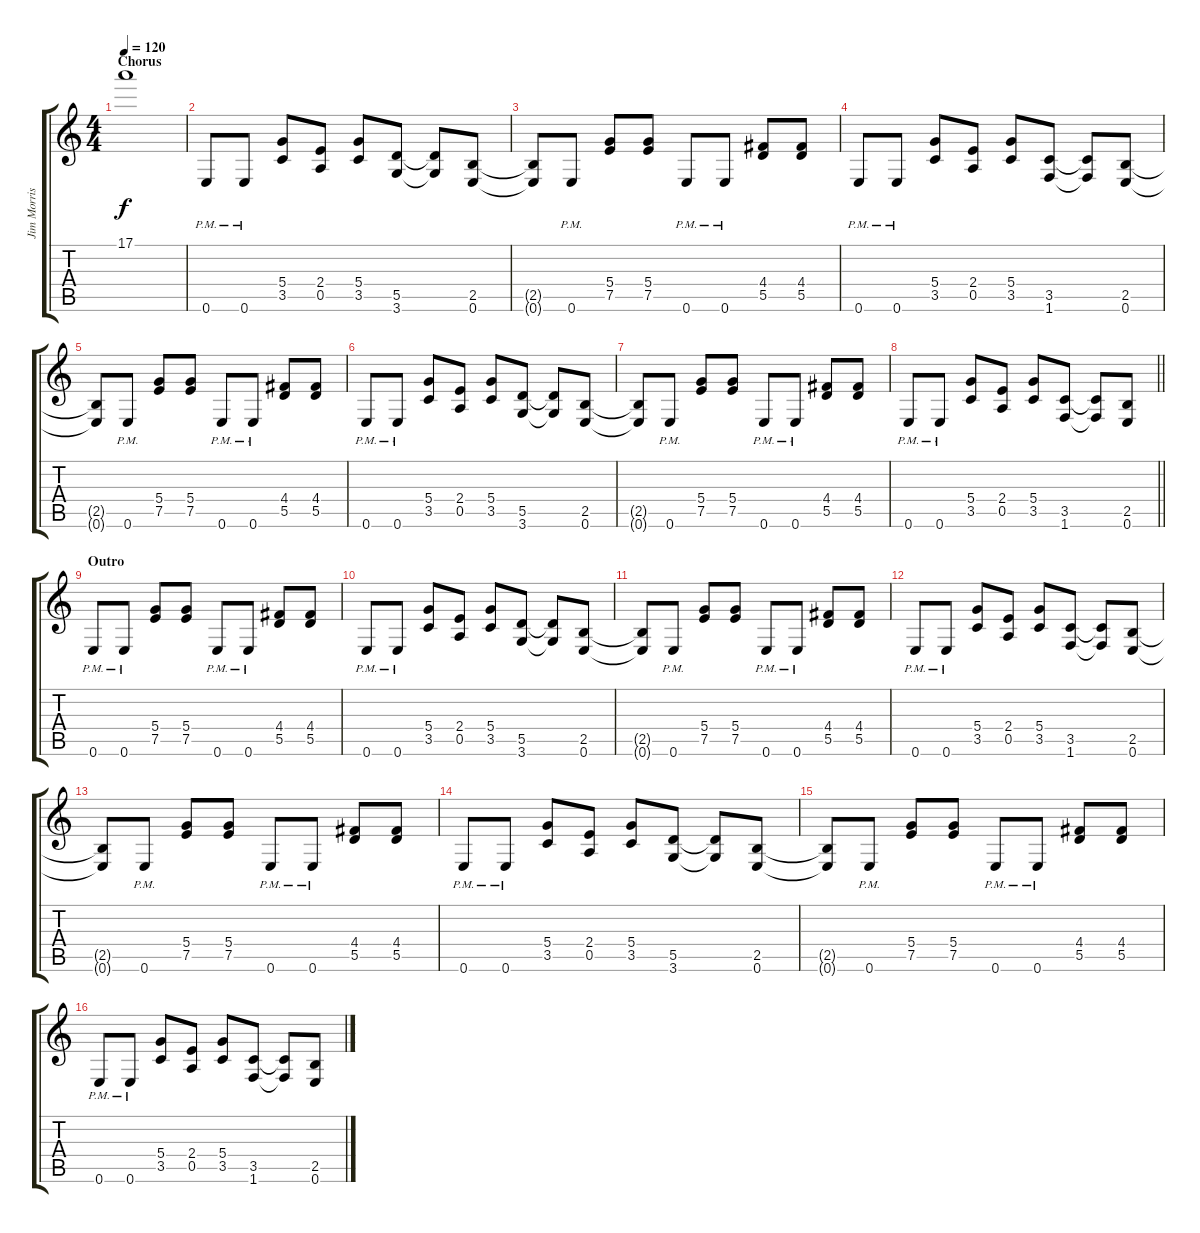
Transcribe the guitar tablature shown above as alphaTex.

\track ("Jim Morris" "Jim Morris") {instrument distortionguitar}
\staff {score tabs}
\tuning (E4 B3 G3 D3 A2 E2) {hide}
\ts (4 4)
\section ("" "Chorus")
\tempo 120
\clef g2
\ks c
17.1{t}.1{dy f} |
0.6{pm}.8 0.6{pm}.8 (5.4 3.5).8 (2.4 0.5).8 (5.4 3.5).8 (5.5 3.6).8 (5.5{t} 3.6{t}).8 (2.5 0.6).8 |
(2.5{t} 0.6{t}).8 0.6{pm}.8 (5.4 7.5).8 (5.4 7.5).8 0.6{pm}.8 0.6{pm}.8 (4.4 5.5).8 (4.4 5.5).8 |
0.6{pm}.8 0.6{pm}.8 (5.4 3.5).8 (2.4 0.5).8 (5.4 3.5).8 (3.5 1.6).8 (3.5{t} 1.6{t}).8 (2.5 0.6).8 |
(2.5{t} 0.6{t}).8 0.6{pm}.8 (5.4 7.5).8 (5.4 7.5).8 0.6{pm}.8 0.6{pm}.8 (4.4 5.5).8 (4.4 5.5).8 |
0.6{pm}.8 0.6{pm}.8 (5.4 3.5).8 (2.4 0.5).8 (5.4 3.5).8 (5.5 3.6).8 (5.5{t} 3.6{t}).8 (2.5 0.6).8 |
(2.5{t} 0.6{t}).8 0.6{pm}.8 (5.4 7.5).8 (5.4 7.5).8 0.6{pm}.8 0.6{pm}.8 (4.4 5.5).8 (4.4 5.5).8 |
\barLineRight lightlight
0.6{pm}.8 0.6{pm}.8 (5.4 3.5).8 (2.4 0.5).8 (5.4 3.5).8 (3.5 1.6).8 (3.5{t} 1.6{t}).8 (2.5 0.6).8 |
\section ("" "Outro")
0.6{pm}.8 0.6{pm}.8 (5.4 7.5).8 (5.4 7.5).8 0.6{pm}.8 0.6{pm}.8 (4.4 5.5).8 (4.4 5.5).8 |
0.6{pm}.8 0.6{pm}.8 (5.4 3.5).8 (2.4 0.5).8 (5.4 3.5).8 (5.5 3.6).8 (5.5{t} 3.6{t}).8 (2.5 0.6).8 |
(2.5{t} 0.6{t}).8 0.6{pm}.8 (5.4 7.5).8 (5.4 7.5).8 0.6{pm}.8 0.6{pm}.8 (4.4 5.5).8 (4.4 5.5).8 |
0.6{pm}.8 0.6{pm}.8 (5.4 3.5).8 (2.4 0.5).8 (5.4 3.5).8 (3.5 1.6).8 (3.5{t} 1.6{t}).8 (2.5 0.6).8 |
(2.5{t} 0.6{t}).8 0.6{pm}.8 (5.4 7.5).8 (5.4 7.5).8 0.6{pm}.8 0.6{pm}.8 (4.4 5.5).8 (4.4 5.5).8 |
0.6{pm}.8 0.6{pm}.8 (5.4 3.5).8 (2.4 0.5).8 (5.4 3.5).8 (5.5 3.6).8 (5.5{t} 3.6{t}).8 (2.5 0.6).8 |
(2.5{t} 0.6{t}).8 0.6{pm}.8 (5.4 7.5).8 (5.4 7.5).8 0.6{pm}.8 0.6{pm}.8 (4.4 5.5).8 (4.4 5.5).8 |
0.6{pm}.8 0.6{pm}.8 (5.4 3.5).8 (2.4 0.5).8 (5.4 3.5).8 (3.5 1.6).8 (3.5{t} 1.6{t}).8 (2.5 0.6).8
